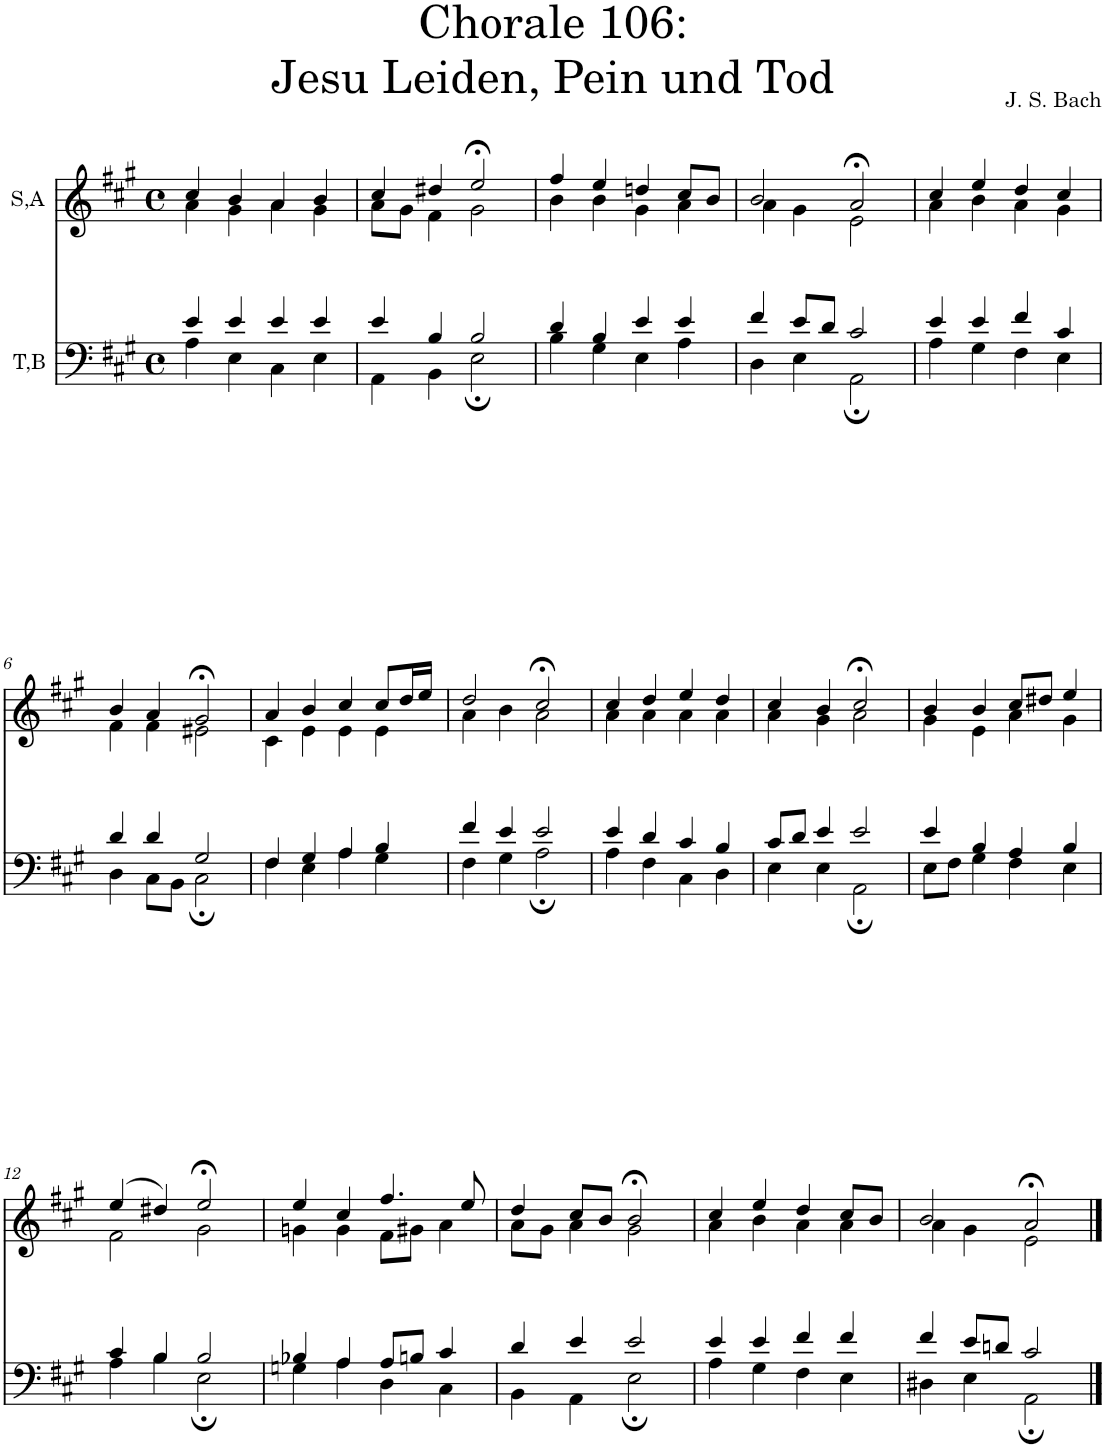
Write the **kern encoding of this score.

**kern	**kern
*part2	*part1
*staff2	*staff1
*I"T,B	*I"S,A
*clefF4	*clefG2
*k[f#c#g#]	*k[f#c#g#]
*M4/4	*M4/4
*met(c)	*met(c)
=1	=1
*^	*^
4e/	4A\	4cc#/	4a\
4e/	4E\	4b/	4g#\
4e/	4C#\	4a/	4a\
4e/	4E\	4b/	4g#\
=2	=2	=2	=2
4e/	4AA\	4cc#/	8a\L
.	.	.	8g#\J
4B/	4BB\	4dd#X/	4f#\
2B/	2E;\	2ee;</	2g#\
=3	=3	=3	=3
4d/	4B\	4ff#/	4b\
4B/	4G#\	4ee/	4b\
4e/	4E\	4ddn/	4g#\
4e/	4A\	8cc#/L	4a\
.	.	8b/J	.
=4	=4	=4	=4
4f#/	4D\	2b/	4a\
8e/L	4E\	.	4g#\
8d/J	.	.	.
2c#/	2AA;\	2a;</	2e\
=5	=5	=5	=5
4e/	4A\	4cc#/	4a\
4e/	4G#\	4ee/	4b\
4f#/	4F#\	4dd/	4a\
4c#/	4E\	4cc#/	4g#\
!!LO:LB:g=z	!!
=6	=6	=6	=6
4d/	4D\	4b/	4f#\
4d/	8C#\L	4a/	4f#\
.	8BB\J	.	.
2G#/	2C#;\	2g#;</	2e#X\
=7	=7	=7	=7
4F#/	4F#\	4a/	4c#\
4G#/	4E\	4b/	4e\
4A/	4A\	4cc#/	4e\
4B/	4G#\	8cc#/L	4e\
.	.	16dd/L	.
.	.	16ee/JJ	.
=8	=8	=8	=8
4f#/	4F#\	2dd/	4a\
4e/	4G#\	.	4b\
2e/	2A;\	2cc#;</	2a\
=9	=9	=9	=9
4e/	4A\	4cc#/	4a\
4d/	4F#\	4dd/	4a\
4c#/	4C#\	4ee/	4a\
4B/	4D\	4dd/	4a\
=10	=10	=10	=10
8c#/L	4E\	4cc#/	4a\
8d/J	.	.	.
4e/	4E\	4b/	4g#\
2e/	2AA;\	2cc#;</	2a\
=11	=11	=11	=11
4e/	8E\L	4b/	4g#\
.	8F#\J	.	.
4B/	4G#\	4b/	4e\
4A/	4F#\	8cc#/L	4a\
.	.	8dd#X/J	.
4B/	4E\	4ee/	4g#\
!!LO:LB:g=z	!!
=12	=12	=12	=12
4c#/	4A\	(>4ee/	2f#\
4B/	4B\	4dd#X/)	.
2B/	2E;\	2ee;</	2g#\
=13	=13	=13	=13
4B-X/	4Gn\	4ee/	4gn\
4A/	4A\	4cc#/	4g\
8A/L	4D\	4.ff#/	8f#\L
8Bn/J	.	.	8g#X\J
4c#/	4C#\	.	4a\
.	.	8ee/	.
=14	=14	=14	=14
4d/	4BB\	4dd/	8a\L
.	.	.	8g#\J
4e/	4AA\	8cc#/L	4a\
.	.	8b/J	.
2e/	2E;\	2b;</	2g#\
=15	=15	=15	=15
4e/	4A\	4cc#/	4a\
4e/	4G#\	4ee/	4b\
4f#/	4F#\	4dd/	4a\
4f#/	4E\	8cc#/L	4a\
.	.	8b/J	.
=16	=16	=16	=16
4f#/	4D#X\	2b/	4a\
8e/L	4E\	.	4g#\
8dn/J	.	.	.
2c#/	2AA;\	2a;</	2e\
*v	*v	*	*
*	*v	*v
==	==
*-	*-
